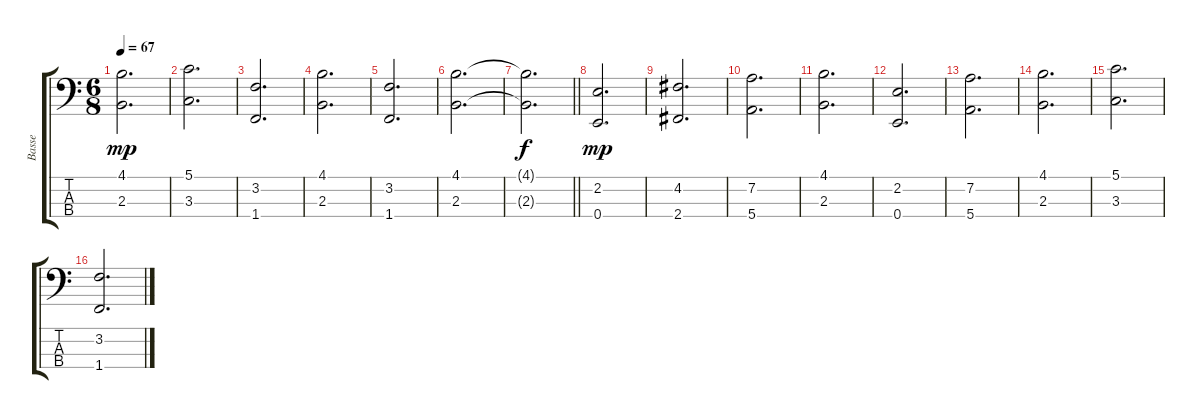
\track ("Basse" "Basse") {instrument electricbassfinger}
\staff {score tabs}
\tuning (G2 D2 A1 E1) {hide}
\ts (6 8)
\tempo 67
\clef f4
\ks c
(4.1 2.3).2{d dy mp} |
(5.1 3.3).2{d} |
(3.2 1.4).2{d} |
(4.1 2.3).2{d} |
(3.2 1.4).2{d} |
(4.1 2.3).2{d} |
\barLineRight lightlight
(4.1{t} 2.3{t}).2{d dy f} |
(2.2 0.4).2{d dy mp} |
(4.2 2.4).2{d} |
(7.2 5.4).2{d} |
(4.1 2.3).2{d} |
(2.2 0.4).2{d} |
(7.2 5.4).2{d} |
(4.1 2.3).2{d} |
(5.1 3.3).2{d} |
(3.2 1.4).2{d}
